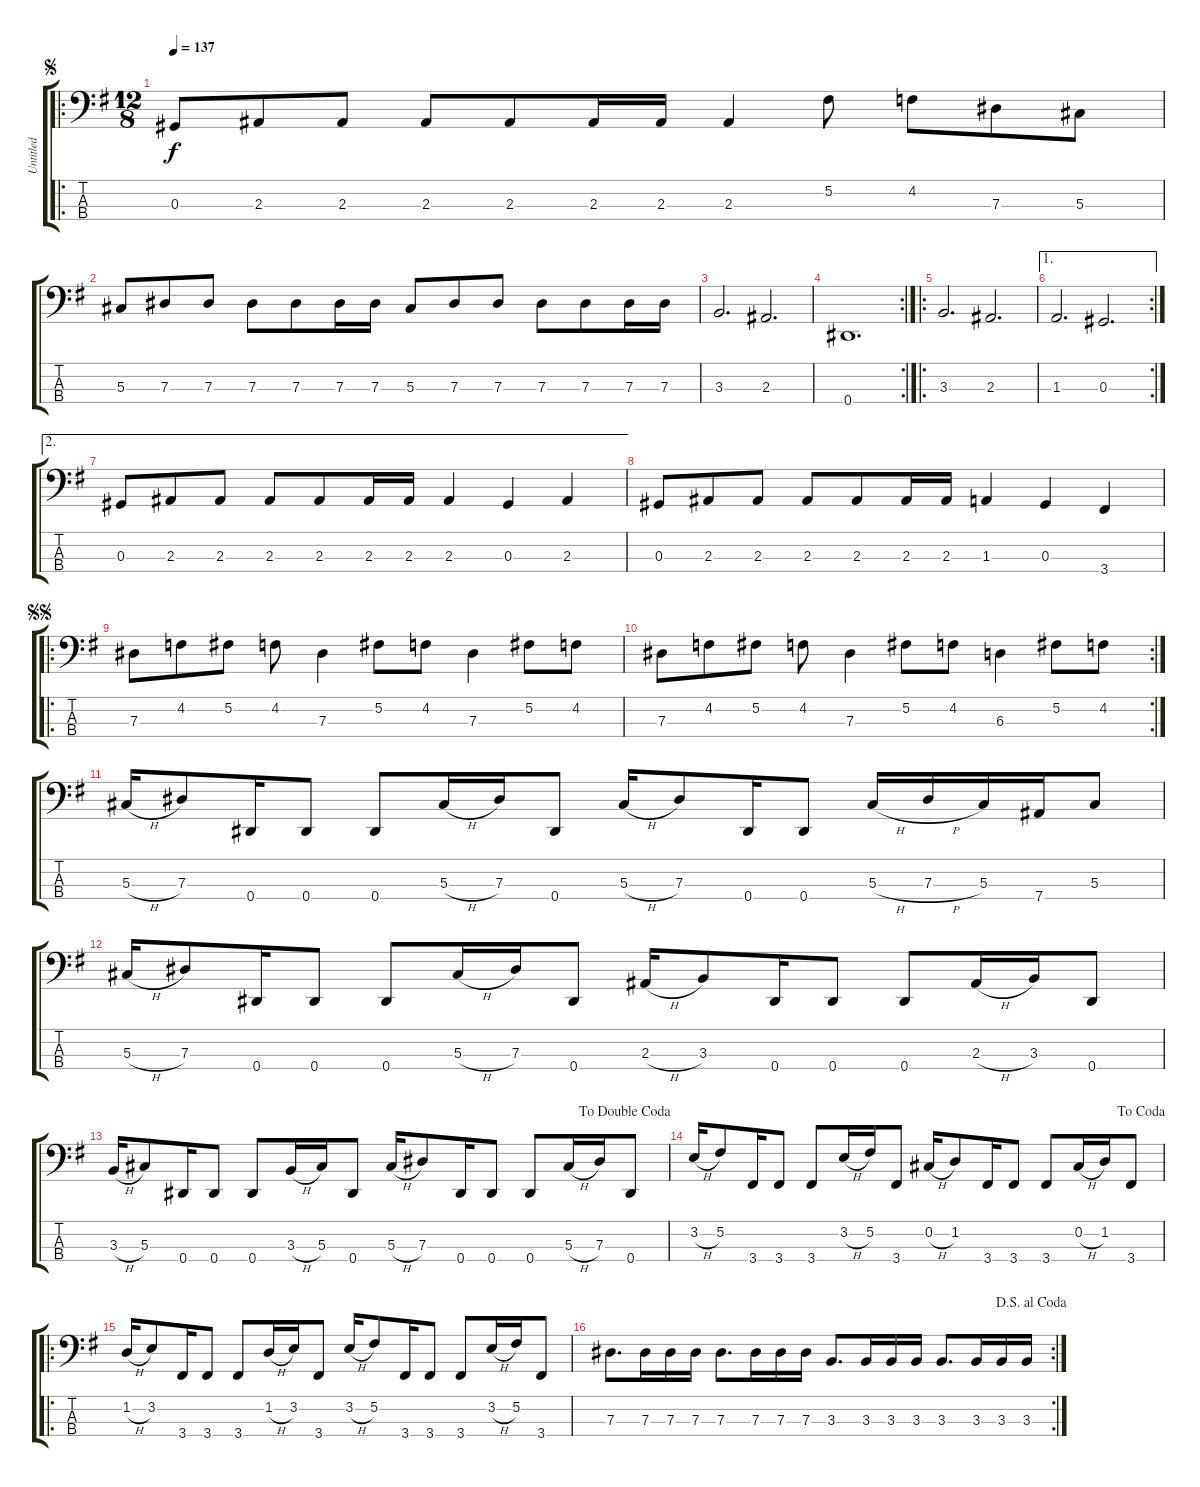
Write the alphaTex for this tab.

\track ("Untitled" "Untitled") {instrument electricbassfinger}
\staff {score tabs}
\tuning (Gb2 Db2 Ab1 Eb1) {hide}
\ro
\ts (12 8)
\jump segno
\tempo 137
\clef f4
\ks g
0.3.8{dy f} 2.3.8 2.3.8 2.3.8 2.3.8 2.3.16 2.3.16 2.3.4 5.2.8 4.2.8 7.3.8 5.3.8 |
5.3.8 7.3.8 7.3.8 7.3.8 7.3.8 7.3.16 7.3.16 5.3.8 7.3.8 7.3.8 7.3.8 7.3.8 7.3.16 7.3.16 |
3.3.2{d} 2.3.2{d} |
\rc 2
0.4.1{d} |
\ro
3.3.2{d} 2.3.2{d} |
\ae 1
\rc 2
1.3.2{d} 0.3.2{d} |
\ae 2
0.3.8 2.3.8 2.3.8 2.3.8 2.3.8 2.3.16 2.3.16 2.3.4 0.3.4 2.3.4 |
0.3.8 2.3.8 2.3.8 2.3.8 2.3.8 2.3.16 2.3.16 1.3.4 0.3.4 3.4.4 |
\ro
\jump segnosegno
7.3.8 4.2.8 5.2.8 4.2.8 7.3.4 5.2.8 4.2.8 7.3.4 5.2.8 4.2.8 |
\rc 2
7.3.8 4.2.8 5.2.8 4.2.8 7.3.4 5.2.8 4.2.8 6.3.4 5.2.8 4.2.8 |
5.3{h}.16 7.3.8 0.4.16 0.4.8 0.4.8 5.3{h}.16 7.3.16 0.4.8 5.3{h}.16 7.3.8 0.4.16 0.4.8 5.3{h}.16 7.3{h}.16 5.3.16 7.4.16 5.3.8 |
5.3{h}.16 7.3.8 0.4.16 0.4.8 0.4.8 5.3{h}.16 7.3.16 0.4.8 2.3{h}.16 3.3.8 0.4.16 0.4.8 0.4.8 2.3{h}.16 3.3.16 0.4.8 |
\jump dadoublecoda
3.3{h}.16 5.3.8 0.4.16 0.4.8 0.4.8 3.3{h}.16 5.3.16 0.4.8 5.3{h}.16 7.3.8 0.4.16 0.4.8 0.4.8 5.3{h}.16 7.3.16 0.4.8 |
\jump dacoda
3.2{h}.16 5.2.8 3.4.16 3.4.8 3.4.8 3.2{h}.16 5.2.16 3.4.8 0.2{h}.16 1.2.8 3.4.16 3.4.8 3.4.8 0.2{h}.16 1.2.16 3.4.8 |
\ro
1.2{h}.16 3.2.8 3.4.16 3.4.8 3.4.8 1.2{h}.16 3.2.16 3.4.8 3.2{h}.16 5.2.8 3.4.16 3.4.8 3.4.8 3.2{h}.16 5.2.16 3.4.8 |
\rc 2
\jump dalsegnoalcoda
7.3.8{d} 7.3.16 7.3.16 7.3.16 7.3.8{d} 7.3.16 7.3.16 7.3.16 3.3.8{d} 3.3.16 3.3.16 3.3.16 3.3.8{d} 3.3.16 3.3.16 3.3.16
